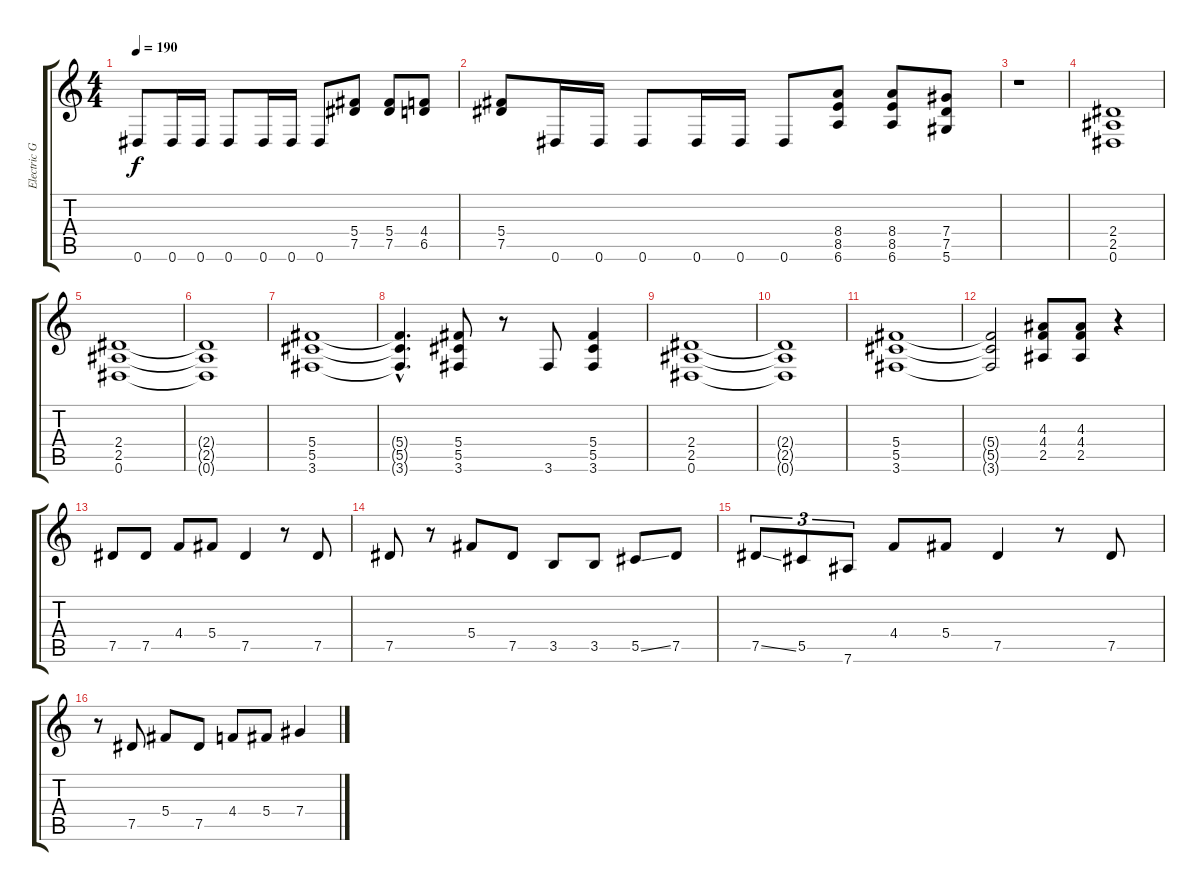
\track ("Electric Guitar 2" "Electric G") {instrument overdrivenguitar}
\staff {score tabs}
\tuning (Eb4 Bb3 Gb3 Db3 Ab2 Eb2) {hide}
\ts (4 4)
\tempo 190
\clef g2
\ks c
0.6.8{dy f} 0.6.16 0.6.16 0.6.8 0.6.16 0.6.16 0.6.8 (5.4 7.5).8 (5.4 7.5).8 (4.4 6.5).8 |
(5.4 7.5).8 0.6.16 0.6.16 0.6.8 0.6.16 0.6.16 0.6.8 (8.4 8.5 6.6).8 (8.4 8.5 6.6).8 (7.4 7.5 5.6).8 |
r.1 |
(2.4 2.5 0.6).1 |
(2.4 2.5 0.6).1 |
(2.4{t} 2.5{t} 0.6{t}).1 |
(5.4 5.5 3.6).1 |
(5.4{hac t} 5.5{hac t} 3.6{hac t}).4{d} (5.4 5.5 3.6).8 r.8 3.6.8 (5.4 5.5 3.6).4 |
(2.4 2.5 0.6).1 |
(2.4{t} 2.5{t} 0.6{t}).1 |
(5.4 5.5 3.6).1 |
(5.4{t} 5.5{t} 3.6{t}).2 (4.3 4.4 2.5).8 (4.3 4.4 2.5).8 r.4 |
7.5.8 7.5.8 4.4.8 5.4.8 7.5.4 r.8 7.5.8 |
7.5.8 r.8 5.4.8 7.5.8 3.5.8 3.5.8 5.5{ss}.8 7.5.8 |
7.5{ss}.8{tu (3 2)} 5.5.8{tu (3 2)} 7.6.8{tu (3 2)} 4.4.8 5.4.8 7.5.4 r.8 7.5.8 |
r.8 7.5.8 5.4.8 7.5.8 4.4.8 5.4.8 7.4.4
